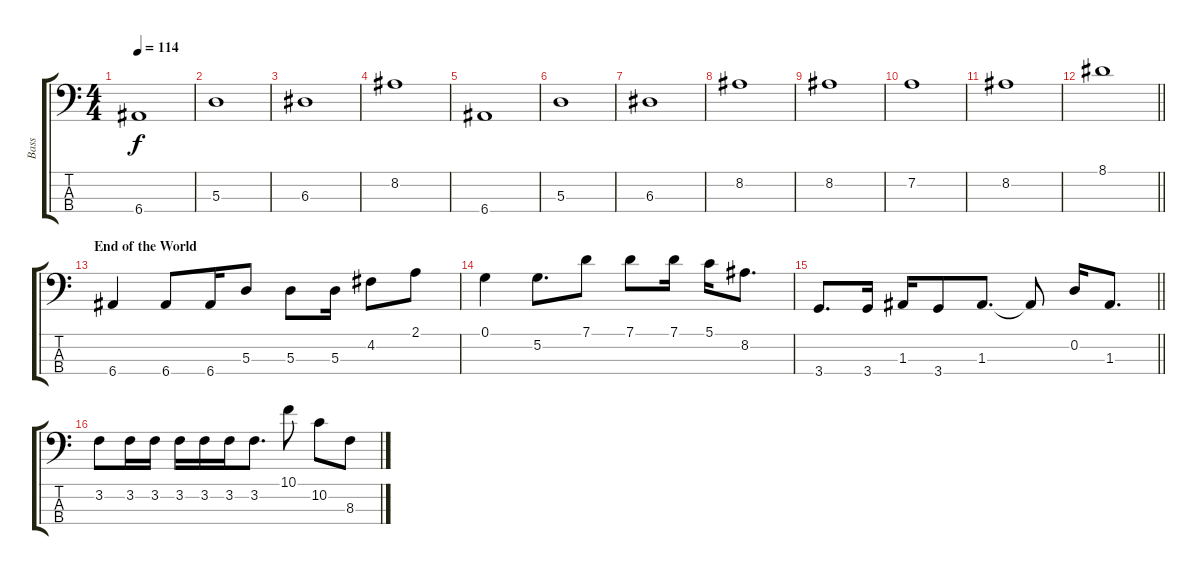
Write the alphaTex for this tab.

\track ("Bass" "Bass") {instrument electricbassfinger}
\staff {score tabs}
\tuning (G2 D2 A1 E1) {hide}
\ts (4 4)
\tempo 114
\clef f4
\ks c
6.4.1{dy f} |
5.3.1 |
6.3.1 |
8.2.1 |
6.4.1 |
5.3.1 |
6.3.1 |
8.2.1 |
8.2.1 |
7.2.1 |
8.2.1 |
\barLineRight lightlight
8.1.1 |
\section ("" "End of the World")
6.4.4 6.4.8 6.4.16 5.3.8 5.3.8 5.3.16 4.2.8 2.1.8 |
0.1.4 5.2.8{d} 7.1.8 7.1.8 7.1.16 5.1.16 8.2.8{d} |
\barLineRight lightlight
3.4.8{d} 3.4.16 1.3.16 3.4.8 1.3.8{d} 1.3{t}.8 0.2.16 1.3.8{d} |
3.2.8 3.2.16 3.2.16 3.2.16 3.2.16 3.2.16 3.2.8{d} 10.1.8 10.2.8 8.3.8
